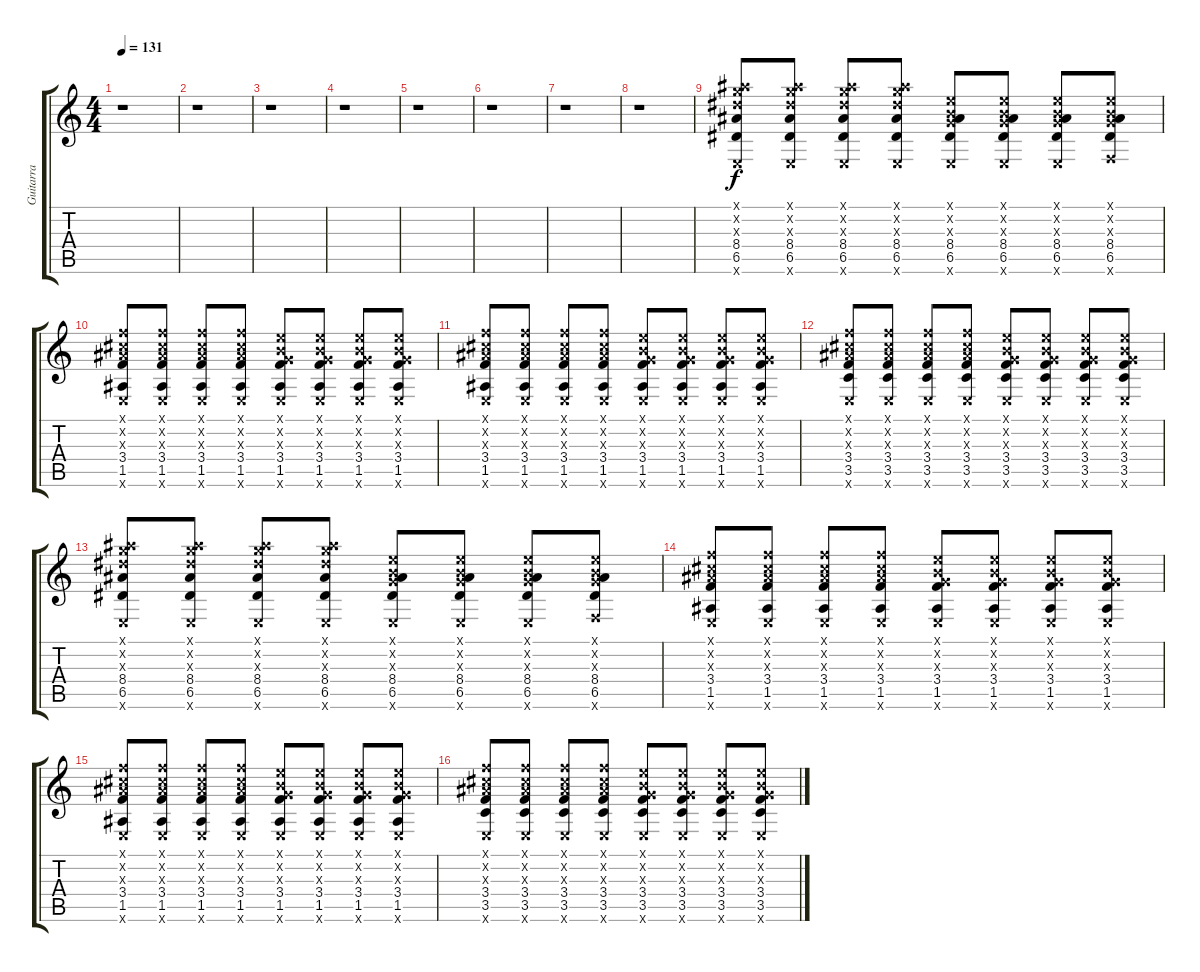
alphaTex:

\track ("Guitarra" "Guitarra") {instrument overdrivenguitar}
\staff {score tabs}
\tuning (E4 B3 G3 D3 A2 E2) {hide}
\ts (4 4)
\tempo 131
\clef g2
\ks c
r.1{dy f instrument overdrivenguitar} |
r.1 |
r.1 |
r.1 |
r.1 |
r.1 |
r.1 |
r.1 |
(6.1{x} 8.2{x} 8.3{x} 8.4 6.5 0.6{x}).8 (6.1{x} 8.2{x} 8.3{x} 8.4 6.5 0.6{x}).8 (6.1{x} 8.2{x} 8.3{x} 8.4 6.5 0.6{x}).8 (6.1{x} 8.2{x} 8.3{x} 8.4 6.5 0.6{x}).8 (0.1{x} 0.2{x} 0.3{x} 8.4 6.5 0.6{x}).8 (0.1{x} 0.2{x} 0.3{x} 8.4 6.5 0.6{x}).8 (0.1{x} 0.2{x} 0.3{x} 8.4 6.5 0.6{x}).8 (0.1{x} 0.2{x} 0.3{x} 8.4 6.5 1.6{x}).8 |
(1.1{x} 2.2{x} 3.3{x} 3.4 1.5 0.6{x}).8 (1.1{x} 2.2{x} 3.3{x} 3.4 1.5 0.6{x}).8 (1.1{x} 2.2{x} 3.3{x} 3.4 1.5 0.6{x}).8 (1.1{x} 2.2{x} 3.3{x} 3.4 1.5 0.6{x}).8 (0.1{x} 0.2{x} 0.3{x} 3.4 1.5 0.6{x}).8 (0.1{x} 0.2{x} 0.3{x} 3.4 1.5 0.6{x}).8 (0.1{x} 0.2{x} 0.3{x} 3.4 1.5 0.6{x}).8 (0.1{x} 0.2{x} 0.3{x} 3.4 1.5 0.6{x}).8 |
(1.1{x} 2.2{x} 3.3{x} 3.4 1.5 0.6{x}).8 (1.1{x} 2.2{x} 3.3{x} 3.4 1.5 0.6{x}).8 (1.1{x} 2.2{x} 3.3{x} 3.4 1.5 0.6{x}).8 (1.1{x} 2.2{x} 3.3{x} 3.4 1.5 0.6{x}).8 (0.1{x} 0.2{x} 0.3{x} 3.4 1.5 0.6{x}).8 (0.1{x} 0.2{x} 0.3{x} 3.4 1.5 0.6{x}).8 (0.1{x} 0.2{x} 0.3{x} 3.4 1.5 0.6{x}).8 (0.1{x} 0.2{x} 0.3{x} 3.4 1.5 0.6{x}).8 |
(1.1{x} 2.2{x} 3.3{x} 3.4 3.5 0.6{x}).8 (1.1{x} 2.2{x} 3.3{x} 3.4 3.5 0.6{x}).8 (1.1{x} 2.2{x} 3.3{x} 3.4 3.5 0.6{x}).8 (1.1{x} 2.2{x} 3.3{x} 3.4 3.5 0.6{x}).8 (0.1{x} 0.2{x} 0.3{x} 3.4 3.5 0.6{x}).8 (0.1{x} 0.2{x} 0.3{x} 3.4 3.5 0.6{x}).8 (0.1{x} 0.2{x} 0.3{x} 3.4 3.5 0.6{x}).8 (0.1{x} 0.2{x} 0.3{x} 3.4 3.5 0.6{x}).8 |
(6.1{x} 8.2{x} 8.3{x} 8.4 6.5 0.6{x}).8 (6.1{x} 8.2{x} 8.3{x} 8.4 6.5 0.6{x}).8 (6.1{x} 8.2{x} 8.3{x} 8.4 6.5 0.6{x}).8 (6.1{x} 8.2{x} 8.3{x} 8.4 6.5 0.6{x}).8 (0.1{x} 0.2{x} 0.3{x} 8.4 6.5 0.6{x}).8 (0.1{x} 0.2{x} 0.3{x} 8.4 6.5 0.6{x}).8 (0.1{x} 0.2{x} 0.3{x} 8.4 6.5 0.6{x}).8 (0.1{x} 0.2{x} 0.3{x} 8.4 6.5 1.6{x}).8 |
(1.1{x} 2.2{x} 3.3{x} 3.4 1.5 0.6{x}).8 (1.1{x} 2.2{x} 3.3{x} 3.4 1.5 0.6{x}).8 (1.1{x} 2.2{x} 3.3{x} 3.4 1.5 0.6{x}).8 (1.1{x} 2.2{x} 3.3{x} 3.4 1.5 0.6{x}).8 (0.1{x} 0.2{x} 0.3{x} 3.4 1.5 0.6{x}).8 (0.1{x} 0.2{x} 0.3{x} 3.4 1.5 0.6{x}).8 (0.1{x} 0.2{x} 0.3{x} 3.4 1.5 0.6{x}).8 (0.1{x} 0.2{x} 0.3{x} 3.4 1.5 0.6{x}).8 |
(1.1{x} 2.2{x} 3.3{x} 3.4 1.5 0.6{x}).8 (1.1{x} 2.2{x} 3.3{x} 3.4 1.5 0.6{x}).8 (1.1{x} 2.2{x} 3.3{x} 3.4 1.5 0.6{x}).8 (1.1{x} 2.2{x} 3.3{x} 3.4 1.5 0.6{x}).8 (0.1{x} 0.2{x} 0.3{x} 3.4 1.5 0.6{x}).8 (0.1{x} 0.2{x} 0.3{x} 3.4 1.5 0.6{x}).8 (0.1{x} 0.2{x} 0.3{x} 3.4 1.5 0.6{x}).8 (0.1{x} 0.2{x} 0.3{x} 3.4 1.5 0.6{x}).8 |
(1.1{x} 2.2{x} 3.3{x} 3.4 3.5 0.6{x}).8 (1.1{x} 2.2{x} 3.3{x} 3.4 3.5 0.6{x}).8 (1.1{x} 2.2{x} 3.3{x} 3.4 3.5 0.6{x}).8 (1.1{x} 2.2{x} 3.3{x} 3.4 3.5 0.6{x}).8 (0.1{x} 0.2{x} 0.3{x} 3.4 3.5 0.6{x}).8 (0.1{x} 0.2{x} 0.3{x} 3.4 3.5 0.6{x}).8 (0.1{x} 0.2{x} 0.3{x} 3.4 3.5 0.6{x}).8 (0.1{x} 0.2{x} 0.3{x} 3.4 3.5 0.6{x}).8
